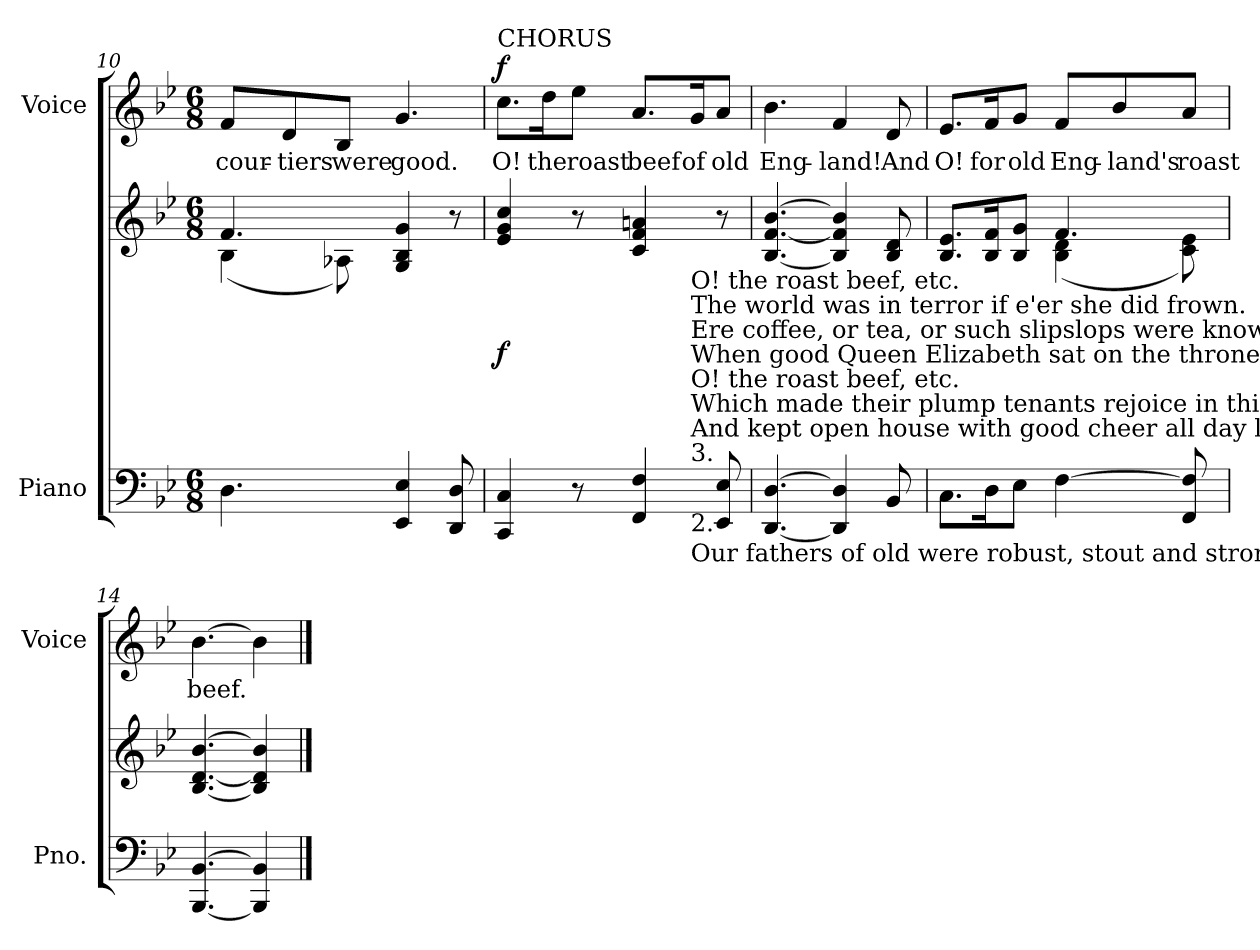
**kern	**kern	**dynam	**kern	**text	**dynam
*part2	*part2	*part2	*part1	*part1	*part1
*staff3	*staff2	*staff2/3	*staff1	*staff1	*staff1
*I"Piano	*	*	*I"Voice	*	*
*I'Pno.	*	*	*I'Voice	*	*
*clefF4	*clefG2	*	*clefG2	*	*
*k[b-e-]	*k[b-e-]	*	*k[b-e-]	*	*
*B-:	*B-:	*	*B-:	*	*
*M6/8	*M6/8	*	*M6/8	*	*
=10	=10	=10	=10	=10	=10
*	*^	*	*	*	*
!	!	!	!	!	!LO:LY:b:color=#000000	!
4.Di\	4.fi/	(4B-i\	.	8fi/L	cour-	.
!	!	!	!	!	!LO:LY:b:color=#000000	!
.	.	.	.	8di/	-tiers	.
!	!	!	!	!	!LO:LY:b:color=#000000	!
.	.	8A-Xi\)	.	8B-i/J	were	.
!	!	!	!	!	!LO:LY:b:color=#000000	!
4EE-i/ 4E-i	4Gi/ 4B-i 4gi	4.ryy	.	4.gi/	good.	.
8DDi/ 8Di	8r	.	.	.	.	.
*	*v	*v	*	*	*	*
!!LO:LB:g=z
=11	=11	=11	=11	=11	=11
!	!	!	!LO:TX:a:t=CHORUS	!	!
!	!	!	!	!LO:LY:b:color=#000000	!
*^	*	*	*	*	*
4CCi/ 4Ci	2ryy	4e-i/ 4gi 4cci	f	8.cci\L	O!	f
!	!	!	!	!	!LO:LY:b:color=#000000	!
.	.	.	.	16ddi\K	the	.
!	!	!	!	!	!LO:LY:b:color=#000000	!
8r	.	8r	.	8ee-i\J	roast	.
!	!	!	!	!	!LO:LY:b:color=#000000	!
4FFi/ 4Fi	.	4ci/ 4fi 4ani	.	8.ai/L	beef	.
.	16ryy	.	.	.	.	.
!	!LO:TX:b:t=2.	!	!	!	!	!
!	!LO:TX:t=3.	!	!	!	!	!
!	!LO:TX:b:t=Our fathers of old were robust, stout and strong,	!	!	!	!	!
!	!LO:TX:t=And kept open house with good cheer all day long,	!	!	!	!	!
!	!LO:TX:t=Which made their plump tenants rejoice in this song,	!	!	!	!	!
!	!LO:TX:t=O! the roast beef, etc.	!	!	!	!	!
!	!LO:TX:t=When good Queen Elizabeth sat on the throne,	!	!	!	!	!
!	!LO:TX:t=Ere coffee, or tea, or such slipslops were known,	!	!	!	!	!
!	!LO:TX:t=The world was in terror if e'er she did frown.	!	!	!	!	!
!	!LO:TX:t=O! the roast beef, etc.	!	!	!	!	!
!	!	!	!	!	!LO:LY:b:color=#000000	!
.	8.ryy	.	.	16gi/K	of	.
!	!	!	!	!	!LO:LY:b:color=#000000	!
8EE-i/ 8E-i	.	8r	.	8ai/J	old	.
*v	*v	*	*	*	*	*
=12	=12	=12	=12	=12	=12
*^	*	*	*	*	*
!	!	!	!	!	!LO:LY:b:color=#000000	!
*v	*v	*	*	*	*	*
[4.DDi/ [4.Di	[4.B-i/ [4.fi [4.b-i	.	4.b-i\	Eng-	.
!	!	!	!	!LO:LY:b:color=#000000	!
4DDi/] 4Di]	4B-i/] 4fi] 4b-i]	.	4fi/	-land!	.
!	!	!	!	!LO:LY:b:color=#000000	!
8BB-i/	8B-i/ 8di	.	8di/	And	.
=13	=13	=13	=13	=13	=13
*	*^	*	*	*	*
!	!	!	!	!	!LO:LY:b:color=#000000	!
8.Ci\L	8.B-i/ 8.e-iL	4.ryy	.	8.e-i/L	O!	.
!	!	!	!	!	!LO:LY:b:color=#000000	!
16Di\k	16B-i/ 16fik	.	.	16fi/K	for	.
!	!	!	!	!	!LO:LY:b:color=#000000	!
8E-i\J	8B-i/ 8giJ	.	.	8gi/J	old	.
!	!	!	!	!	!LO:LY:b:color=#000000	!
[4Fi\	4.fi/	(4B-i\ 4di	.	8fi/L	Eng-	.
!	!	!	!	!	!LO:LY:b:color=#000000	!
.	.	.	.	8b-i/	-land's	.
!	!	!	!	!	!LO:LY:b:color=#000000	!
8FFi/ 8Fi]	.	8ci\ 8e-i)	.	8ai/J	roast	.
*	*v	*v	*	*	*	*
=14	=14	=14	=14	=14	=14
*	*^	*	*	*	*
!	!	!	!	!	!LO:LY:b:color=#000000	!
*	*v	*v	*	*	*	*
[4.BBB-i/ [4.BB-i	[4.B-i/ [4.di [4.b-i	.	[4.b-i\	beef.	.
4BBB-i/] 4BB-i]	4B-i/] 4di] 4b-i]	.	4b-i\]	.	.
==	==	==	==	==	==
*-	*-	*-	*-	*-	*-
